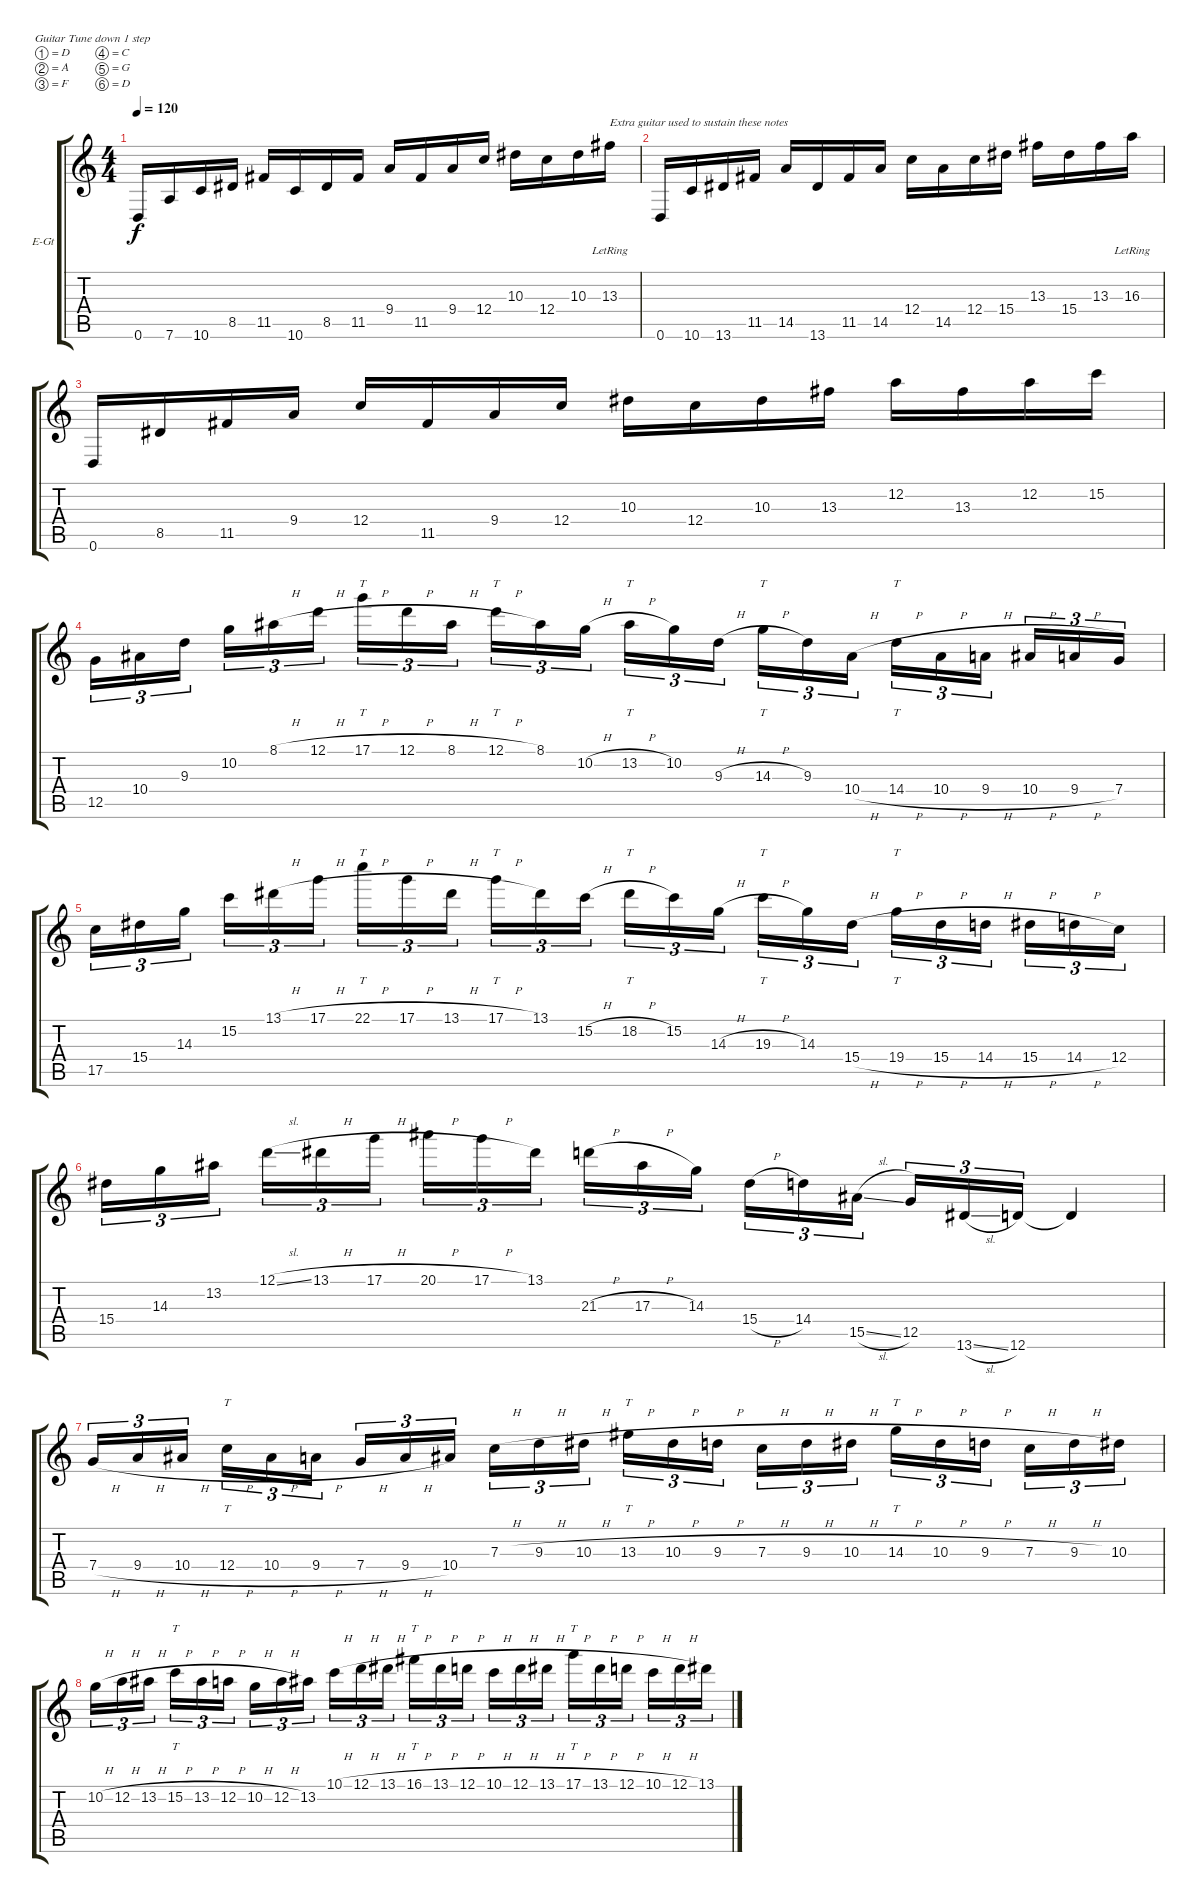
\bracketExtendMode groupsimilarinstruments
\firstSystemTrackNameOrientation horizontal
\otherSystemsTrackNameOrientation horizontal
\track ("Solo 1" "E-Gt") {instrument distortionguitar}
\staff {score tabs}
\tuning (D4 A3 F3 C3 G2 D2)
\ts (4 4)
\tempo 120
\clef g2
\ks c
0.6.16{dy f} 7.6.16 10.6.16 8.5.16 11.5.16 10.6.16 8.5.16 11.5.16 9.4.16 11.5.16 9.4.16 12.4.16 10.3.16 12.4.16 10.3.16 13.3{lr}.16{txt "Extra guitar used to sustain these notes"} |
0.6.16 10.6.16 13.6.16 11.5.16 14.5.16 13.6.16 11.5.16 14.5.16 12.4.16 14.5.16 12.4.16 15.4.16 13.3.16 15.4.16 13.3.16 16.3{lr}.16 |
0.6.16 8.5.16 11.5.16 9.4.16 12.4.16 11.5.16 9.4.16 12.4.16 10.3.16 12.4.16 10.3.16 13.3.16 12.2.16 13.3.16 12.2.16 15.2.16 |
12.5.16{tu (3 2)} 10.4.16{tu (3 2)} 9.3.16{tu (3 2)} 10.2.16{tu (3 2)} 8.1{h}.16{tu (3 2)} 12.1{h}.16{tu (3 2)} 17.1{h}.16{tt tu (3 2)} 12.1{h}.16{tu (3 2)} 8.1{h}.16{tu (3 2)} 12.1{h}.16{tt tu (3 2)} 8.1.16{tu (3 2)} 10.2{h}.16{tu (3 2)} 13.2{h}.16{tt tu (3 2)} 10.2.16{tu (3 2)} 9.3{h}.16{tu (3 2)} 14.3{h}.16{tt tu (3 2)} 9.3.16{tu (3 2)} 10.4{h}.16{tu (3 2)} 14.4{h}.16{tt tu (3 2)} 10.4{h}.16{tu (3 2)} 9.4{h}.16{tu (3 2)} 10.4{h}.16{tu (3 2)} 9.4{h}.16{tu (3 2)} 7.4.16{tu (3 2)} |
17.5.16{tu (3 2)} 15.4.16{tu (3 2)} 14.3.16{tu (3 2)} 15.2.16{tu (3 2)} 13.1{h}.16{tu (3 2)} 17.1{h}.16{tu (3 2)} 22.1{h}.16{tt tu (3 2)} 17.1{h}.16{tu (3 2)} 13.1{h}.16{tu (3 2)} 17.1{h}.16{tt tu (3 2)} 13.1.16{tu (3 2)} 15.2{h}.16{tu (3 2)} 18.2{h}.16{tt tu (3 2)} 15.2.16{tu (3 2)} 14.3{h}.16{tu (3 2)} 19.3{h}.16{tt tu (3 2)} 14.3.16{tu (3 2)} 15.4{h}.16{tu (3 2)} 19.4{h}.16{tt tu (3 2)} 15.4{h}.16{tu (3 2)} 14.4{h}.16{tu (3 2)} 15.4{h}.16{tu (3 2)} 14.4{h}.16{tu (3 2)} 12.4.16{tu (3 2)} |
15.4.16{tu (3 2)} 14.3.16{tu (3 2)} 13.2.16{tu (3 2)} 12.1{sl}.16{tu (3 2)} 13.1{h}.16{tu (3 2)} 17.1{h}.16{tu (3 2)} 20.1{h}.16{tu (3 2)} 17.1{h}.16{tu (3 2)} 13.1.16{tu (3 2)} 21.3{h}.16{tu (3 2)} 17.3{h}.16{tu (3 2)} 14.3.16{tu (3 2)} 15.4{h}.16{tu (3 2)} 14.4.16{tu (3 2)} 15.5{sl}.16{tu (3 2)} 12.5.16{tu (3 2)} 13.6{sl}.16{tu (3 2)} 12.6.16{tu (3 2)} 12.6{t}.4 |
7.4{h}.16{tu (3 2)} 9.4{h}.16{tu (3 2)} 10.4{h}.16{tu (3 2)} 12.4{h}.16{tt tu (3 2)} 10.4{h}.16{tu (3 2)} 9.4{h}.16{tu (3 2)} 7.4{h}.16{tu (3 2)} 9.4{h}.16{tu (3 2)} 10.4.16{tu (3 2)} 7.3{h}.16{tu (3 2)} 9.3{h}.16{tu (3 2)} 10.3{h}.16{tu (3 2)} 13.3{h}.16{tt tu (3 2)} 10.3{h}.16{tu (3 2)} 9.3{h}.16{tu (3 2)} 7.3{h}.16{tu (3 2)} 9.3{h}.16{tu (3 2)} 10.3{h}.16{tu (3 2)} 14.3{h}.16{tt tu (3 2)} 10.3{h}.16{tu (3 2)} 9.3{h}.16{tu (3 2)} 7.3{h}.16{tu (3 2)} 9.3{h}.16{tu (3 2)} 10.3.16{tu (3 2)} |
10.2{h}.16{tu (3 2)} 12.2{h}.16{tu (3 2)} 13.2{h}.16{tu (3 2)} 15.2{h}.16{tt tu (3 2)} 13.2{h}.16{tu (3 2)} 12.2{h}.16{tu (3 2)} 10.2{h}.16{tu (3 2)} 12.2{h}.16{tu (3 2)} 13.2.16{tu (3 2)} 10.1{h}.16{tu (3 2)} 12.1{h}.16{tu (3 2)} 13.1{h}.16{tu (3 2)} 16.1{h}.16{tt tu (3 2)} 13.1{h}.16{tu (3 2)} 12.1{h}.16{tu (3 2)} 10.1{h}.16{tu (3 2)} 12.1{h}.16{tu (3 2)} 13.1{h}.16{tu (3 2)} 17.1{h}.16{tt tu (3 2)} 13.1{h}.16{tu (3 2)} 12.1{h}.16{tu (3 2)} 10.1{h}.16{tu (3 2)} 12.1{h}.16{tu (3 2)} 13.1.16{tu (3 2)}
